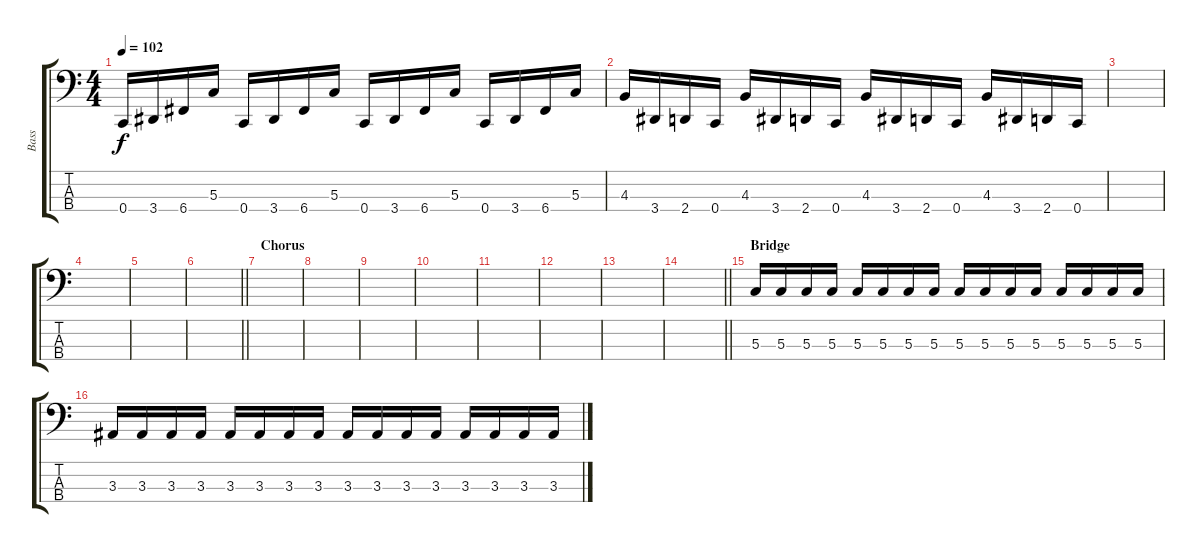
\track ("Bass" "Bass") {instrument electricbassfinger}
\staff {score tabs}
\tuning (F2 C2 G1 C1) {hide}
\ts (4 4)
\tempo 102
\clef f4
\ks c
0.4.16{dy f} 3.4.16 6.4.16 5.3.16 0.4.16 3.4.16 6.4.16 5.3.16 0.4.16 3.4.16 6.4.16 5.3.16 0.4.16 3.4.16 6.4.16 5.3.16 |
4.3.16 3.4.16 2.4.16 0.4.16 4.3.16 3.4.16 2.4.16 0.4.16 4.3.16 3.4.16 2.4.16 0.4.16 4.3.16 3.4.16 2.4.16 0.4.16 |
|
|
|
\barLineRight lightlight
|
\section ("" "Chorus")
|
|
|
|
|
|
|
\barLineRight lightlight
|
\section ("" "Bridge")
5.3.16 5.3.16 5.3.16 5.3.16 5.3.16 5.3.16 5.3.16 5.3.16 5.3.16 5.3.16 5.3.16 5.3.16 5.3.16 5.3.16 5.3.16 5.3.16 |
3.3.16 3.3.16 3.3.16 3.3.16 3.3.16 3.3.16 3.3.16 3.3.16 3.3.16 3.3.16 3.3.16 3.3.16 3.3.16 3.3.16 3.3.16 3.3.16
